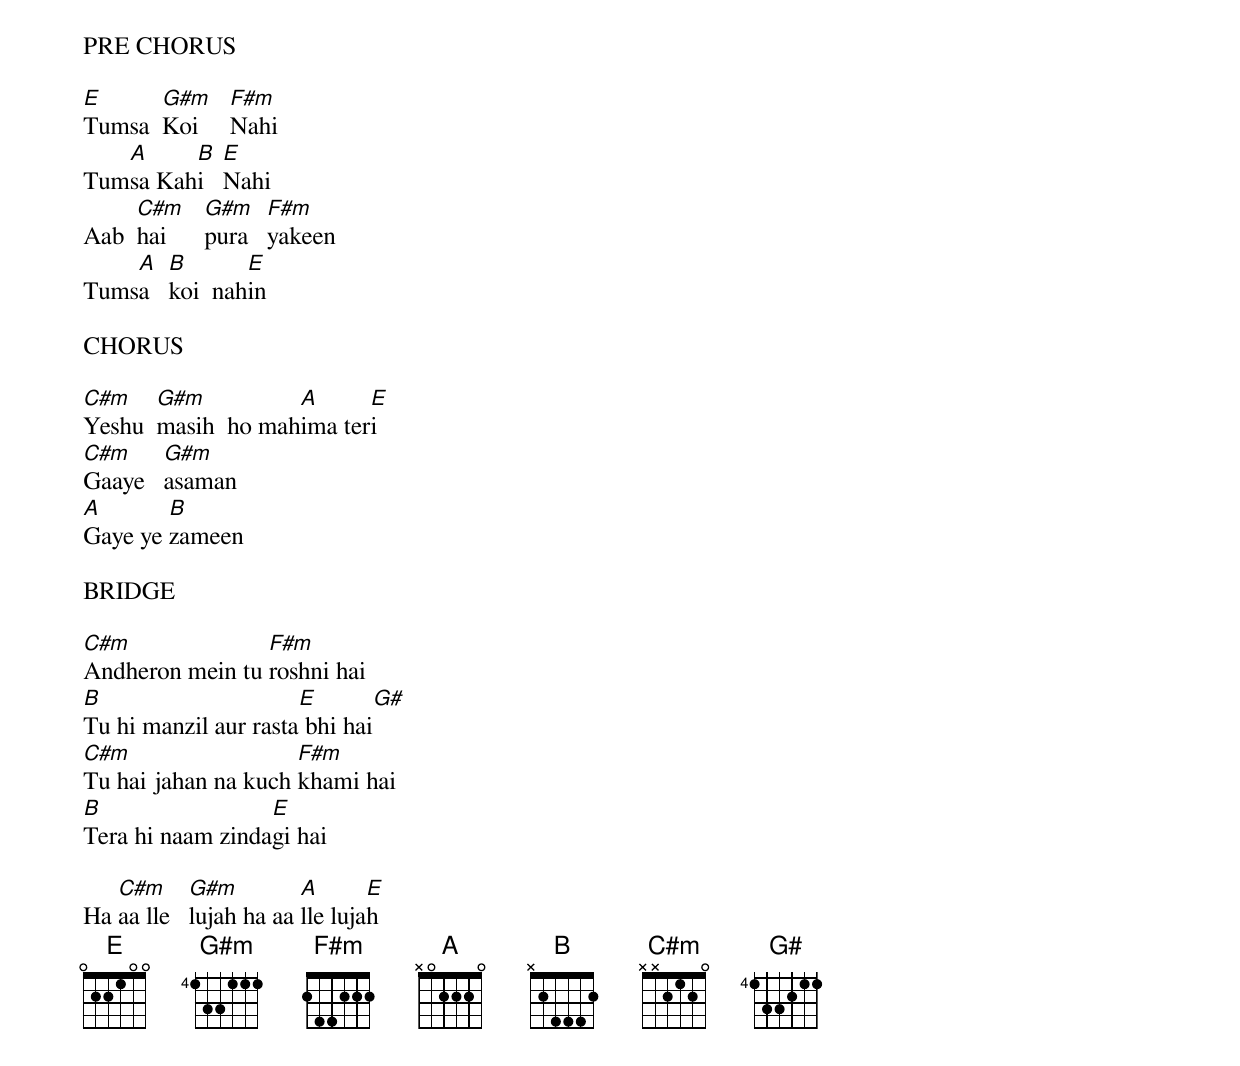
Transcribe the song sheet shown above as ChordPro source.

PRE CHORUS

[E]Tumsa  [G#m]Koi     [F#m]Nahi
Tum[A]sa Kah[B]i   [E]Nahi
Aab  [C#m]hai      [G#m]pura   [F#m]yakeen
Tums[A]a   [B]koi  nah[E]in

CHORUS

[C#m]Yeshu  [G#m]masih  ho mah[A]ima ter[E]i
[C#m]Gaaye   [G#m]asaman
[A]Gaye ye [B]zameen

BRIDGE

[C#m]Andheron mein tu [F#m]roshni hai
[B]Tu hi manzil aur rasta[E] bhi hai[G#]
[C#m]Tu hai jahan na kuch [F#m]khami hai
[B]Tera hi naam zinda[E]gi hai

Ha [C#m]aa lle   [G#m]lujah ha aa [A]lle luja[E]h
